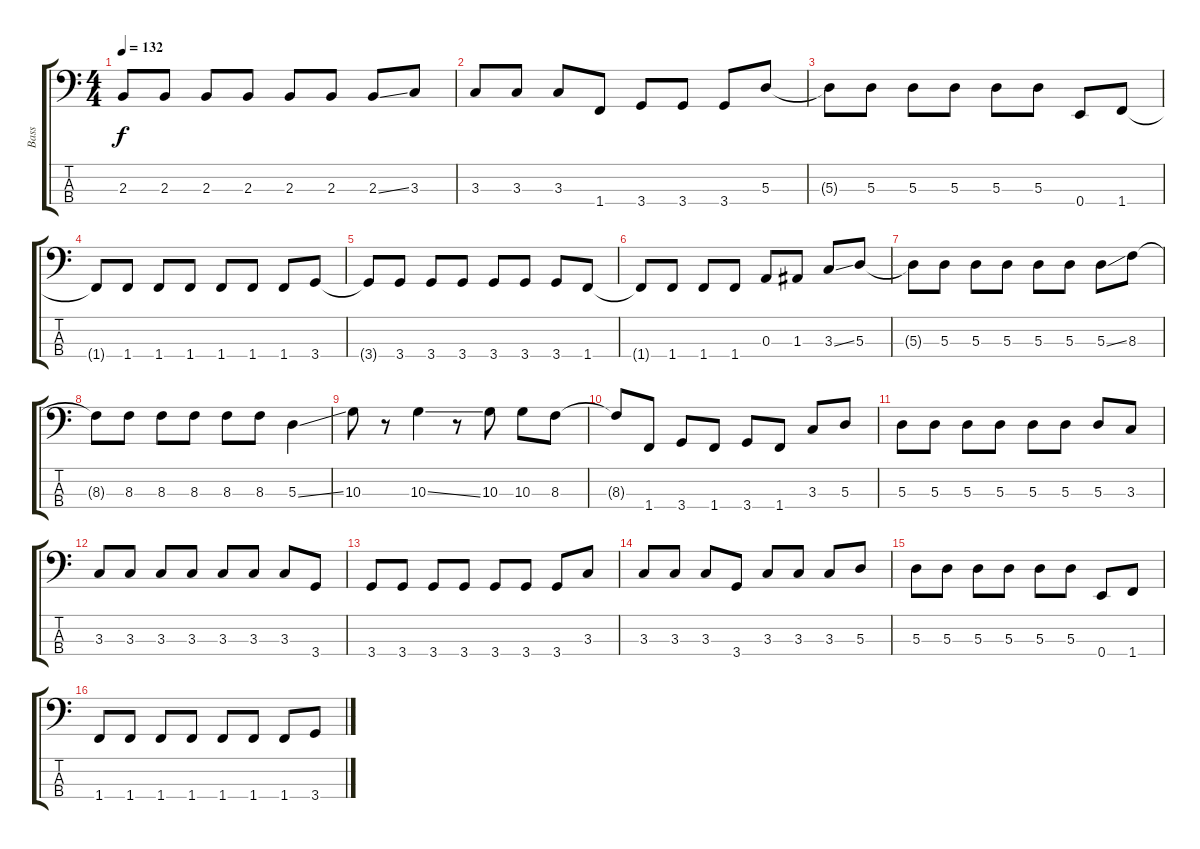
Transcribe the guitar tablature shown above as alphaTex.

\track ("Bass" "Bass") {instrument electricbassfinger}
\staff {score tabs}
\tuning (G2 D2 A1 E1) {hide}
\ts (4 4)
\tempo 132
\clef f4
\ks c
2.3{t}.8{dy f} 2.3.8 2.3.8 2.3.8 2.3.8 2.3.8 2.3{ss}.8 3.3.8 |
3.3.8 3.3.8 3.3.8 1.4.8 3.4.8 3.4.8 3.4.8 5.3.8 |
5.3{t}.8 5.3.8 5.3.8 5.3.8 5.3.8 5.3.8 0.4.8 1.4.8 |
1.4{t}.8 1.4.8 1.4.8 1.4.8 1.4.8 1.4.8 1.4.8 3.4.8 |
3.4{t}.8 3.4.8 3.4.8 3.4.8 3.4.8 3.4.8 3.4.8 1.4.8 |
1.4{t}.8 1.4.8 1.4.8 1.4.8 0.3.8 1.3.8 3.3{ss}.8 5.3.8 |
5.3{t}.8 5.3.8 5.3.8 5.3.8 5.3.8 5.3.8 5.3{ss}.8 8.3.8 |
8.3{t}.8 8.3.8 8.3.8 8.3.8 8.3.8 8.3.8 5.3{ss}.4 |
10.3.8 r.8 10.3{ss}.4 r.8 10.3.8 10.3.8 8.3.8 |
8.3{t}.8 1.4.8 3.4.8 1.4.8 3.4.8 1.4.8 3.3.8 5.3.8 |
5.3.8 5.3.8 5.3.8 5.3.8 5.3.8 5.3.8 5.3.8 3.3.8 |
3.3.8 3.3.8 3.3.8 3.3.8 3.3.8 3.3.8 3.3.8 3.4.8 |
3.4.8 3.4.8 3.4.8 3.4.8 3.4.8 3.4.8 3.4.8 3.3.8 |
3.3.8 3.3.8 3.3.8 3.4.8 3.3.8 3.3.8 3.3.8 5.3.8 |
5.3.8 5.3.8 5.3.8 5.3.8 5.3.8 5.3.8 0.4.8 1.4.8 |
1.4.8 1.4.8 1.4.8 1.4.8 1.4.8 1.4.8 1.4.8 3.4.8
